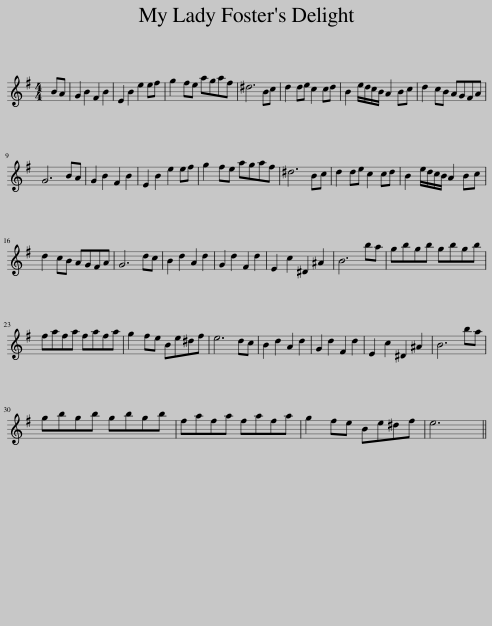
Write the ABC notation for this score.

X:1
L:1/8
M:4/4
I:linebreak $
K:Emin
V:1 treble
V:1
 BA | G2 B2 F2 B2 | E2 B2 e2 ef | g2 fe agaf | ^d6 Bc | %5
 d2 de c2 cd | B2 e/d/c/B/ A2 Bc | d2 cB AGFA |$ G6 BA | G2 B2 F2 B2 | %10
 E2 B2 e2 ef | g2 fe agaf | ^d6 Bc | d2 de c2 cd | B2 e/d/c/B/ A2 Bc |$ %15
 d2 cB AGFA | G6 dc | B2 d2 A2 d2 | G2 d2 F2 d2 | E2 c2 ^D2 ^A2 | %20
 B6 ba | gbgb gbgb |$ fafa fafa | g2 fe Be^df | e6 dc | %25
 B2 d2 A2 d2 | G2 d2 F2 d2 | E2 c2 ^D2 ^A2 | B6 ba |$ gbgb gbgb | %30
 fafa fafa | g2 fe Be^df | e6 || %33
